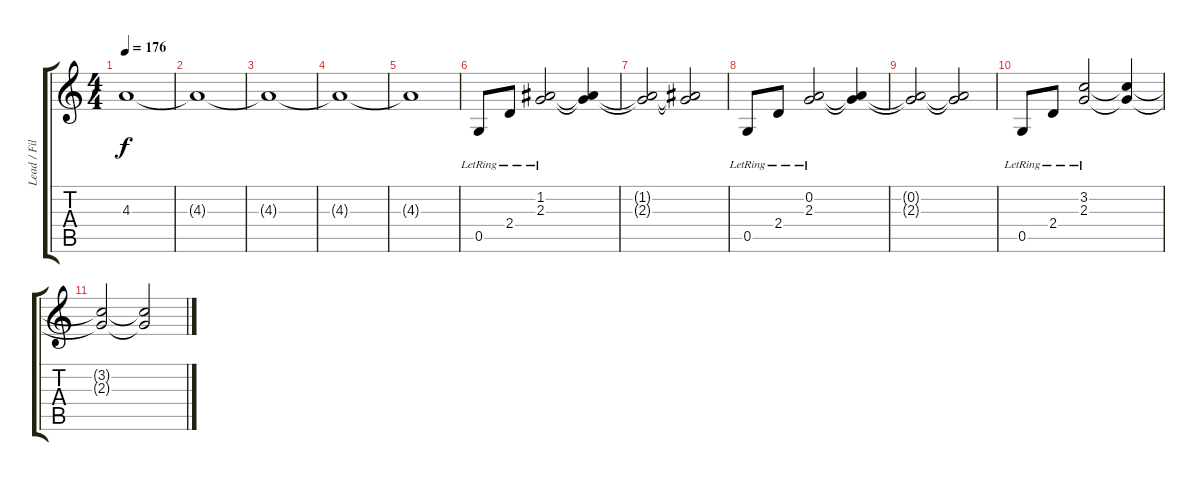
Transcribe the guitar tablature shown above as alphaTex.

\track ("Lead / Fills" "Lead / Fil") {instrument distortionguitar}
\staff {score tabs}
\tuning (D4 A3 F3 C3 G2 D2) {hide}
\ts (4 4)
\tempo 176
\clef g2
\ks c
4.3.1{dy f} |
4.3{t}.1 |
4.3{t}.1 |
4.3{t}.1 |
4.3{t}.1 |
0.5{lr}.8{volume 13 instrument electricguitarclean} 2.4{lr}.8 (1.2{lr} 2.3{lr}).2 (1.2{t} 2.3{t}).4 |
(1.2{t} 2.3{t}).2 (1.2{t} 2.3{t}).2 |
0.5{lr}.8 2.4{lr}.8 (0.2{lr} 2.3{lr}).2 (0.2{t} 2.3{t}).4 |
(0.2{t} 2.3{t}).2 (0.2{t} 2.3{t}).2 |
0.5{lr}.8 2.4{lr}.8 (3.2{lr} 2.3{lr}).2 (3.2{t} 2.3{t}).4 |
(3.2{t} 2.3{t}).2 (3.2{t} 2.3{t}).2
